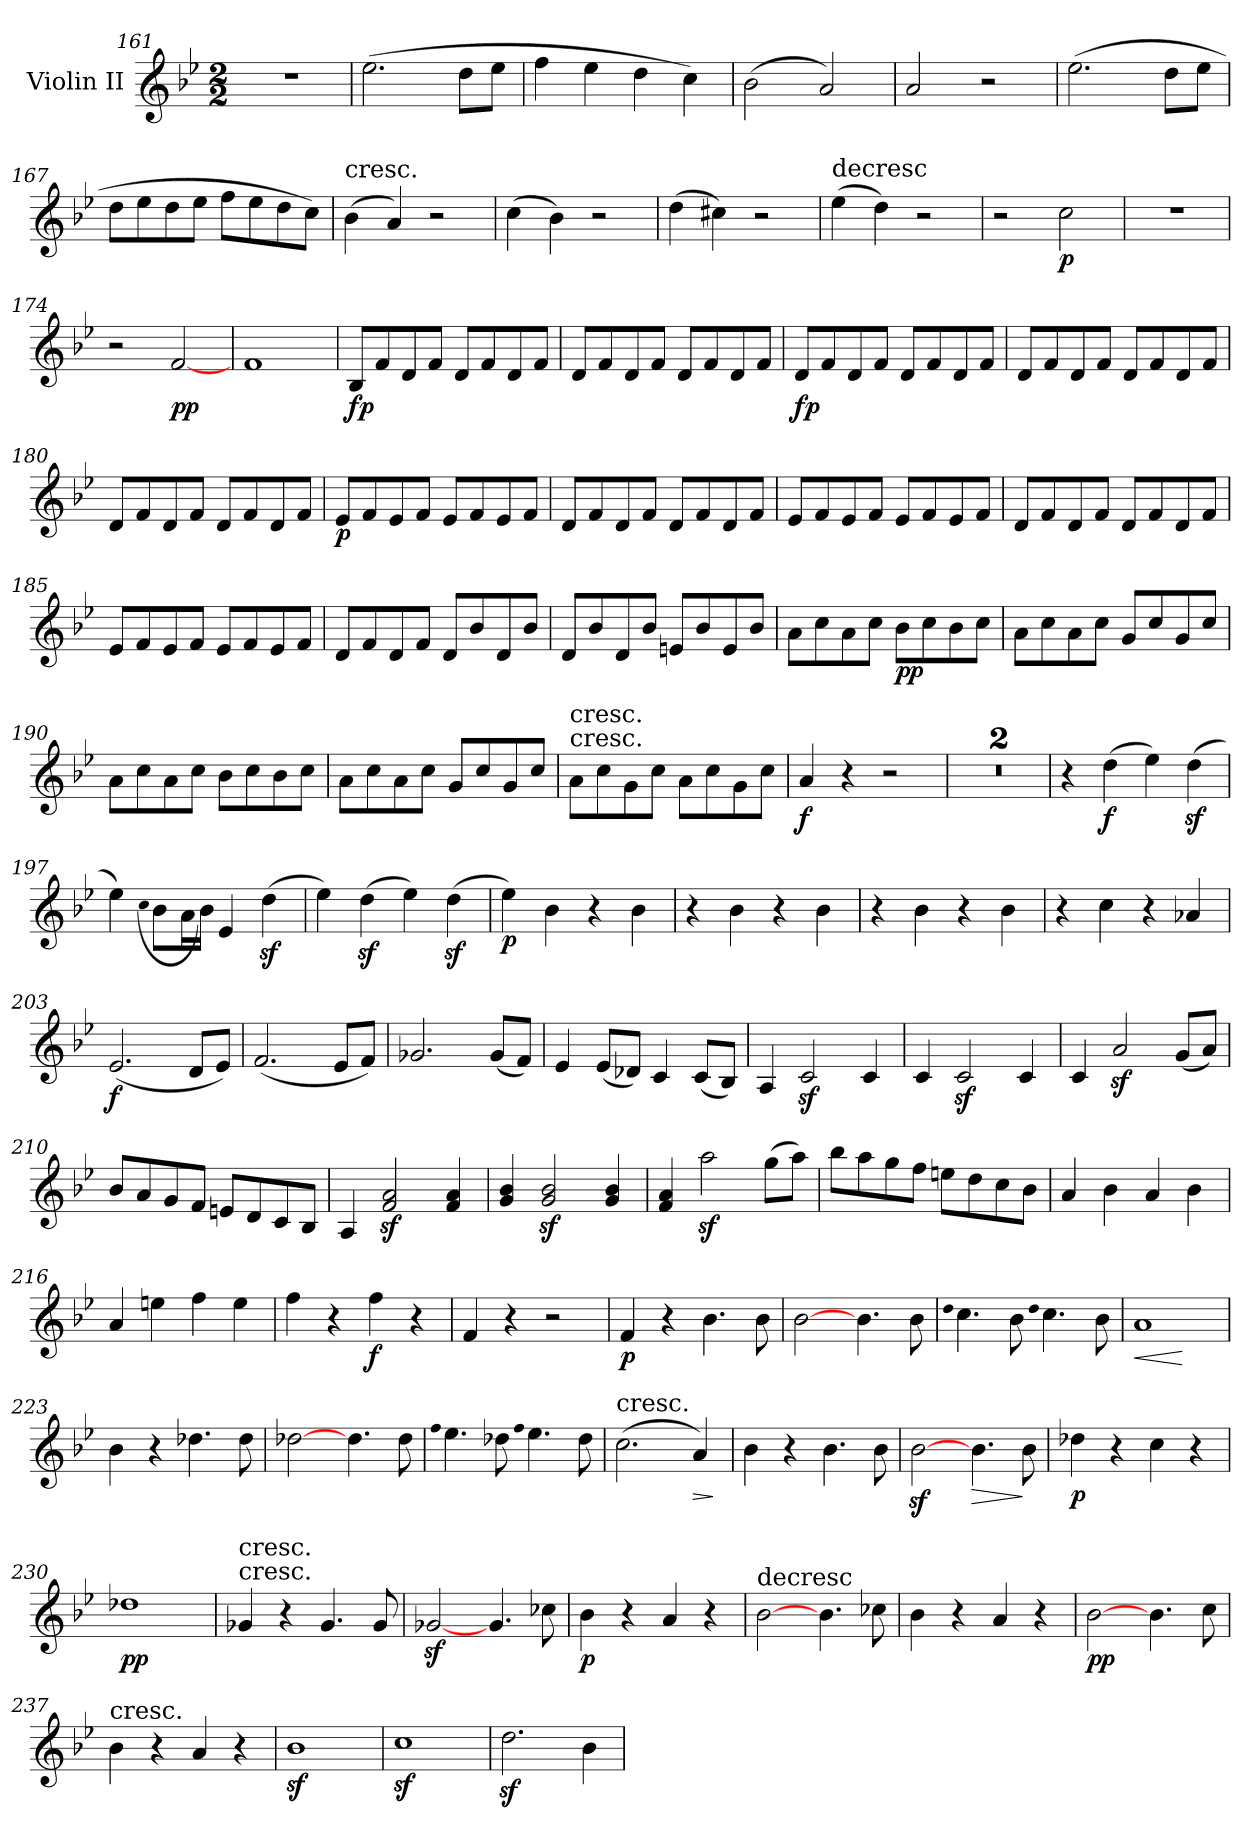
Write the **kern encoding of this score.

**kern	**dynam
*part1	*part1
*staff1	*staff1
*I"Violin II	*
*I'Vln	*
*clefG2	*
*k[b-e-]	*
*B-:	*
*M2/2	*
=161	=161
1r	.
=162	=162
(2.ee-	.
8dd\L	.
8ee-\J	.
=163	=163
4ff	.
4ee-	.
4dd	.
4cc)	.
=164	=164
(2b-	.
2a)	.
=165	=165
2a	.
2r	.
=166	=166
(2.ee-	.
8dd\L	.
8ee-\J	.
=167	=167
8dd\L	.
8ee-\	.
8dd\	.
8ee-\J	.
8ff\L	.
8ee-\	.
8dd\	.
8cc\J)	.
=168	=168
!LO:TX:a:t=cresc.	!
(4b-	.
4a)	.
2r	.
=169	=169
(4cc	.
4b-)	.
2r	.
=170	=170
(4dd	.
4cc#X)	.
2r	.
=171	=171
!LO:TX:a:t=decresc	!
(4ee-	.
4dd)	.
2r	.
=172	=172
2r	.
2cc	p
=173	=173
1r	.
=174	=174
2r	.
[2f	pp
=175	=175
1f	.
=176	=176
8B-/L	fp
8f/	.
8d/	.
8f/J	.
8d/L	.
8f/	.
8d/	.
8f/J	.
=177	=177
8d/L	.
8f/	.
8d/	.
8f/J	.
8d/L	.
8f/	.
8d/	.
8f/J	.
=178	=178
8d/L	fp
8f/	.
8d/	.
8f/J	.
8d/L	.
8f/	.
8d/	.
8f/J	.
=179	=179
8d/L	.
8f/	.
8d/	.
8f/J	.
8d/L	.
8f/	.
8d/	.
8f/J	.
=180	=180
8d/L	.
8f/	.
8d/	.
8f/J	.
8d/L	.
8f/	.
8d/	.
8f/J	.
=181	=181
8e-/L	p
8f/	.
8e-/	.
8f/J	.
8e-/L	.
8f/	.
8e-/	.
8f/J	.
=182	=182
8d/L	.
8f/	.
8d/	.
8f/J	.
8d/L	.
8f/	.
8d/	.
8f/J	.
=183	=183
8e-/L	.
8f/	.
8e-/	.
8f/J	.
8e-/L	.
8f/	.
8e-/	.
8f/J	.
=184	=184
8d/L	.
8f/	.
8d/	.
8f/J	.
8d/L	.
8f/	.
8d/	.
8f/J	.
=185	=185
8e-/L	.
8f/	.
8e-/	.
8f/J	.
8e-/L	.
8f/	.
8e-/	.
8f/J	.
=186	=186
8d/L	.
8f/	.
8d/	.
8f/J	.
8d/L	.
8b-/	.
8d/	.
8b-/J	.
=187	=187
8d/L	.
8b-/	.
8d/	.
8b-/J	.
8en/L	.
8b-/	.
8e/	.
8b-/J	.
=188	=188
8a\L	.
8cc\	.
8a\	.
8cc\J	.
8b-\L	pp
8cc\	.
8b-\	.
8cc\J	.
=189	=189
8a\L	.
8cc\	.
8a\	.
8cc\J	.
8g/L	.
8cc/	.
8g/	.
8cc/J	.
=190	=190
8a\L	.
8cc\	.
8a\	.
8cc\J	.
8b-\L	.
8cc\	.
8b-\	.
8cc\J	.
=191	=191
8a\L	.
8cc\	.
8a\	.
8cc\J	.
8g/L	.
8cc/	.
8g/	.
8cc/J	.
=192	=192
!LO:TX:t=cresc.	!
!LO:TX:a:t=cresc.	!
8a\L	.
8cc\	.
8g\	.
8cc\J	.
8a\L	.
8cc\	.
8g\	.
8cc\J	.
=193	=193
4a	f
4r	.
2r	.
=194	=194
1r	.
=195	=195
1r	.
=196	=196
4r	.
(4dd	f
4ee-)	.
(4ddz	.
=197	=197
4ee-)	.
(qqcc	.
8b-\L	.
16a\L	.
16b-\JJ)	.
4e-	.
(4ddz	.
=198	=198
4ee-)	.
(4ddz	.
4ee-)	.
(4ddz	.
=199	=199
4ee-)	p
4b-	.
4r	.
4b-	.
=200	=200
4r	.
4b-	.
4r	.
4b-	.
=201	=201
4r	.
4b-	.
4r	.
4b-	.
=202	=202
4r	.
4cc	.
4r	.
4a-X	.
=203	=203
(2.e-	f
8d/L	.
8e-/J)	.
=204	=204
(2.f	.
8e-/L	.
8f/J)	.
=205	=205
2.g-X	.
(8g-/L	.
8f/J)	.
=206	=206
4e-	.
(8e-/L	.
8d-X/J)	.
4c	.
(8c/L	.
8B-/J)	.
=207	=207
4A	.
2cz	.
4c	.
=208	=208
4c	.
2cz	.
4c	.
=209	=209
4c	.
2az	.
(8g/L	.
8a/J)	.
=210	=210
8b-/L	.
8a/	.
8g/	.
8f/J	.
8en/L	.
8d/	.
8c/	.
8B-/J	.
=211	=211
4A	.
2fz 2az	.
4f 4a	.
=212	=212
4g 4b-	.
2gz 2b-z	.
4g 4b-	.
=213	=213
4f 4a	.
2aaz	.
(8gg\L	.
8aa\J)	.
=214	=214
8bb-\L	.
8aa\	.
8gg\	.
8ff\J	.
8een\L	.
8dd\	.
8cc\	.
8b-\J	.
=215	=215
4a	.
4b-	.
4a	.
4b-	.
=216	=216
4a	.
4een	.
4ff	.
4ee	.
=217	=217
4ff	.
4r	.
4ff	f
4r	.
=218	=218
4f	.
4r	.
2r	.
=219	=219
4f	p
4r	.
4.b-	.
8b-	.
=220	=220
[2b-	.
4.b-	.
8b-	.
=221	=221
qqdd	.
4.cc	.
8b-	.
qqdd	.
4.cc	.
8b-	.
=222	=222
!	!LO:HP:b
1a	<
.	[
=223	=223
4b-	.
4r	.
4.dd-X	.
8dd-	.
=224	=224
[2dd-X	.
4.dd-	.
8dd-	.
=225	=225
qqff	.
4.ee-	.
8dd-X	.
qqff	.
4.ee-	.
8dd-	.
=226	=226
!LO:TX:t=cresc.	!
(2.cc	.
!	!LO:HP:b
4a)	>
.	]
=227	=227
4b-	.
4r	.
4.b-	.
8b-	.
=228	=228
[2b-z	.
!	!LO:HP:b
4.b-	>
8b-	]
=229	=229
4dd-X	p
4r	.
4cc	.
4r	.
=230	=230
1dd-X	pp
=231	=231
!LO:TX:t=cresc.	!
!LO:TX:a:t=cresc.	!
4g-X	.
4r	.
4.g-	.
8g-	.
=232	=232
[2g-Xz	.
4.g-	.
8cc-X	.
=233	=233
4b-	p
4r	.
4a	.
4r	.
=234	=234
!LO:TX:a:t=decresc	!
[2b-	.
4.b-	.
8cc-X	.
=235	=235
4b-	.
4r	.
4a	.
4r	.
=236	=236
[2b-	pp
4.b-	.
8cc	.
=237	=237
!LO:TX:a:t=cresc.	!
4b-	.
4r	.
4a	.
4r	.
=238	=238
1b-z	.
=239	=239
1ccz	.
=240	=240
2.ddz	.
4b-	.
=	=
*-	*-
